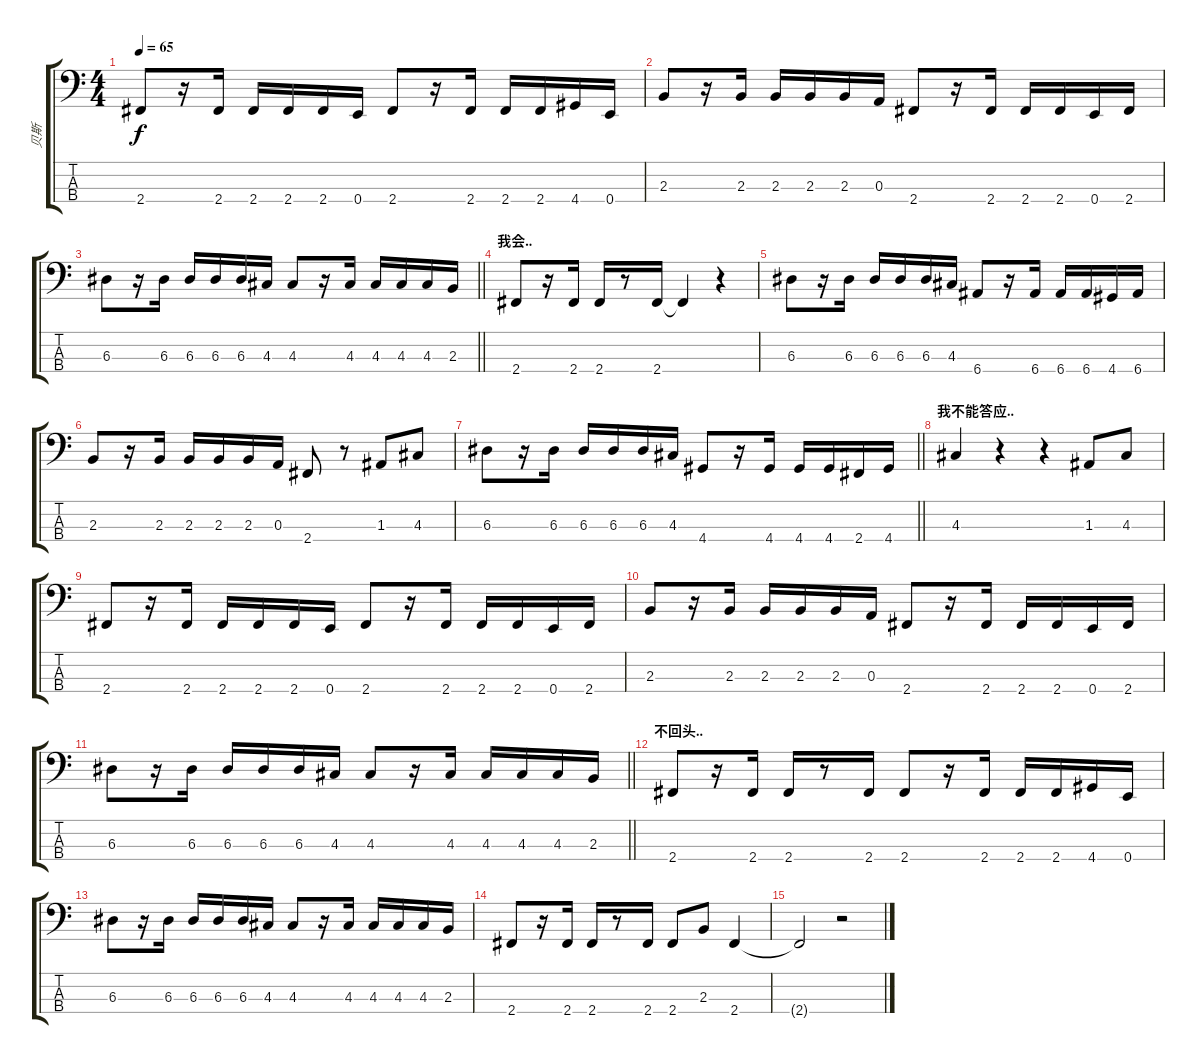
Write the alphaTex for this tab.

\track ("贝斯" "贝斯") {instrument acousticguitarnylon}
\staff {score tabs}
\tuning (G2 D2 A1 E1) {hide}
\ts (4 4)
\tempo 65
\clef f4
\ks c
2.4.8{dy f} r.16 2.4.16 2.4.16 2.4.16 2.4.16 0.4.16 2.4.8 r.16 2.4.16 2.4.16 2.4.16 4.4.16 0.4.16 |
2.3.8 r.16 2.3.16 2.3.16 2.3.16 2.3.16 0.3.16 2.4.8 r.16 2.4.16 2.4.16 2.4.16 0.4.16 2.4.16 |
\barLineRight lightlight
6.3.8 r.16 6.3.16 6.3.16 6.3.16 6.3.16 4.3.16 4.3.8 r.16 4.3.16 4.3.16 4.3.16 4.3.16 2.3.16 |
\section ("" "我会..")
2.4.8 r.16 2.4.16 2.4.16 r.8 2.4.16 2.4{t}.4 r.4 |
6.3.8 r.16 6.3.16 6.3.16 6.3.16 6.3.16 4.3.16 6.4.8 r.16 6.4.16 6.4.16 6.4.16 4.4.16 6.4.16 |
2.3.8 r.16 2.3.16 2.3.16 2.3.16 2.3.16 0.3.16 2.4.8 r.8 1.3.8 4.3.8 |
\barLineRight lightlight
6.3.8 r.16 6.3.16 6.3.16 6.3.16 6.3.16 4.3.16 4.4.8 r.16 4.4.16 4.4.16 4.4.16 2.4.16 4.4.16 |
\section ("" "我不能答应..")
4.3.4 r.4 r.4 1.3.8 4.3.8 |
2.4.8 r.16 2.4.16 2.4.16 2.4.16 2.4.16 0.4.16 2.4.8 r.16 2.4.16 2.4.16 2.4.16 0.4.16 2.4.16 |
2.3.8 r.16 2.3.16 2.3.16 2.3.16 2.3.16 0.3.16 2.4.8 r.16 2.4.16 2.4.16 2.4.16 0.4.16 2.4.16 |
\barLineRight lightlight
6.3.8 r.16 6.3.16 6.3.16 6.3.16 6.3.16 4.3.16 4.3.8 r.16 4.3.16 4.3.16 4.3.16 4.3.16 2.3.16 |
\section ("" "不回头..")
2.4.8 r.16 2.4.16 2.4.16 r.8 2.4.16 2.4.8 r.16 2.4.16 2.4.16 2.4.16 4.4.16 0.4.16 |
6.3.8 r.16 6.3.16 6.3.16 6.3.16 6.3.16 4.3.16 4.3.8 r.16 4.3.16 4.3.16 4.3.16 4.3.16 2.3.16 |
2.4.8 r.16 2.4.16 2.4.16 r.8 2.4.16 2.4.8 2.3.8 2.4.4 |
2.4{t}.2 r.2
